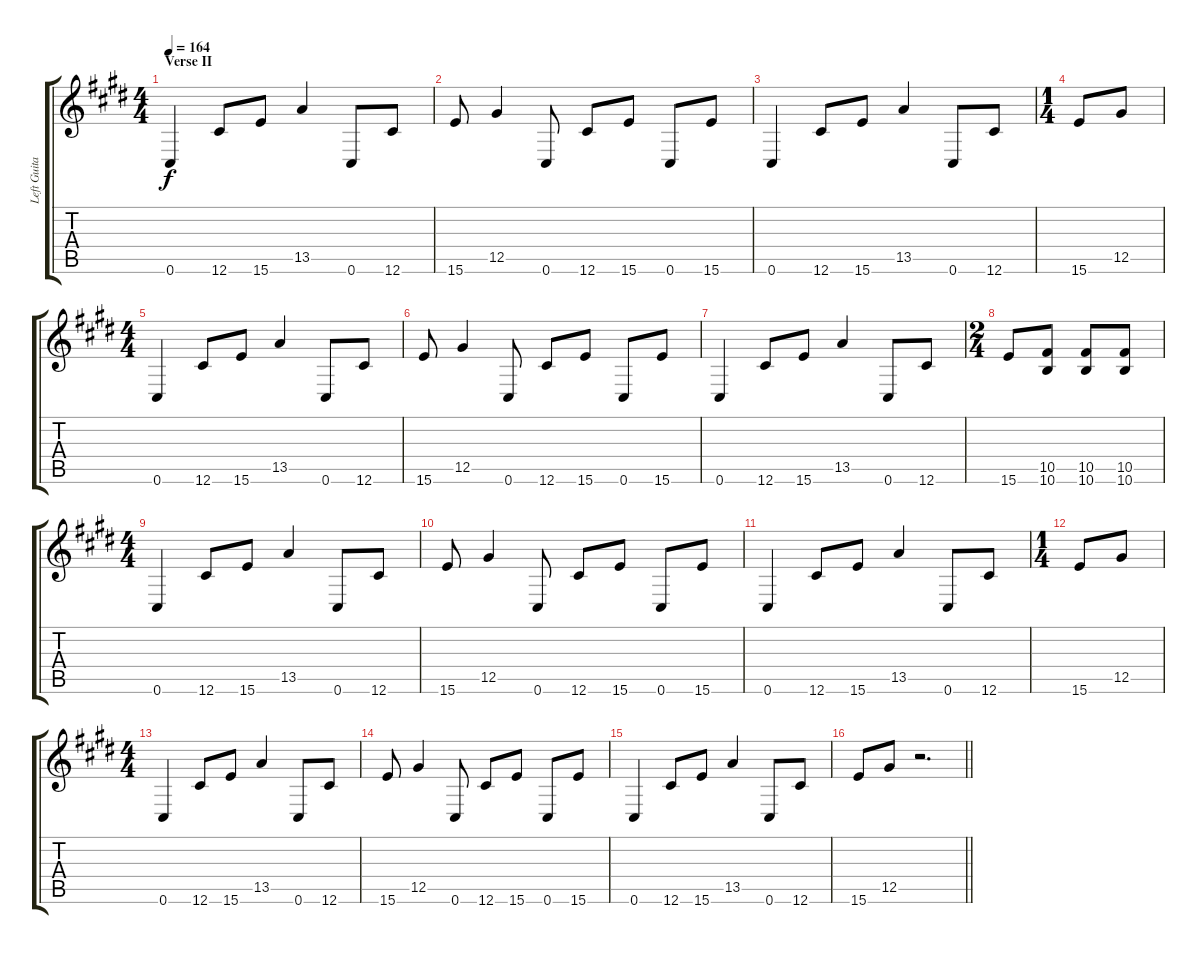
\track ("Left Guitar" "Left Guita") {instrument distortionguitar}
\staff {score tabs}
\tuning (Eb4 Bb3 Gb3 Db3 Ab2 Db2) {hide}
\ts (4 4)
\section ("" "Verse II")
\tempo 164
\clef g2
\ks e
0.6.4{dy f} 12.6.8 15.6.8 13.5.4 0.6.8 12.6.8 |
15.6.8 12.5.4 0.6.8 12.6.8 15.6.8 0.6.8 15.6.8 |
0.6.4 12.6.8 15.6.8 13.5.4 0.6.8 12.6.8 |
\ts (1 4)
15.6.8 12.5.8 |
\ts (4 4)
0.6.4 12.6.8 15.6.8 13.5.4 0.6.8 12.6.8 |
15.6.8 12.5.4 0.6.8 12.6.8 15.6.8 0.6.8 15.6.8 |
0.6.4 12.6.8 15.6.8 13.5.4 0.6.8 12.6.8 |
\ts (2 4)
15.6.8 (10.5 10.6).8 (10.5 10.6).8 (10.5 10.6).8 |
\ts (4 4)
0.6.4 12.6.8 15.6.8 13.5.4 0.6.8 12.6.8 |
15.6.8 12.5.4 0.6.8 12.6.8 15.6.8 0.6.8 15.6.8 |
0.6.4 12.6.8 15.6.8 13.5.4 0.6.8 12.6.8 |
\ts (1 4)
15.6.8 12.5.8 |
\ts (4 4)
0.6.4 12.6.8 15.6.8 13.5.4 0.6.8 12.6.8 |
15.6.8 12.5.4 0.6.8 12.6.8 15.6.8 0.6.8 15.6.8 |
0.6.4 12.6.8 15.6.8 13.5.4 0.6.8 12.6.8 |
\barLineRight lightlight
15.6.8 12.5.8 r.2{d}
